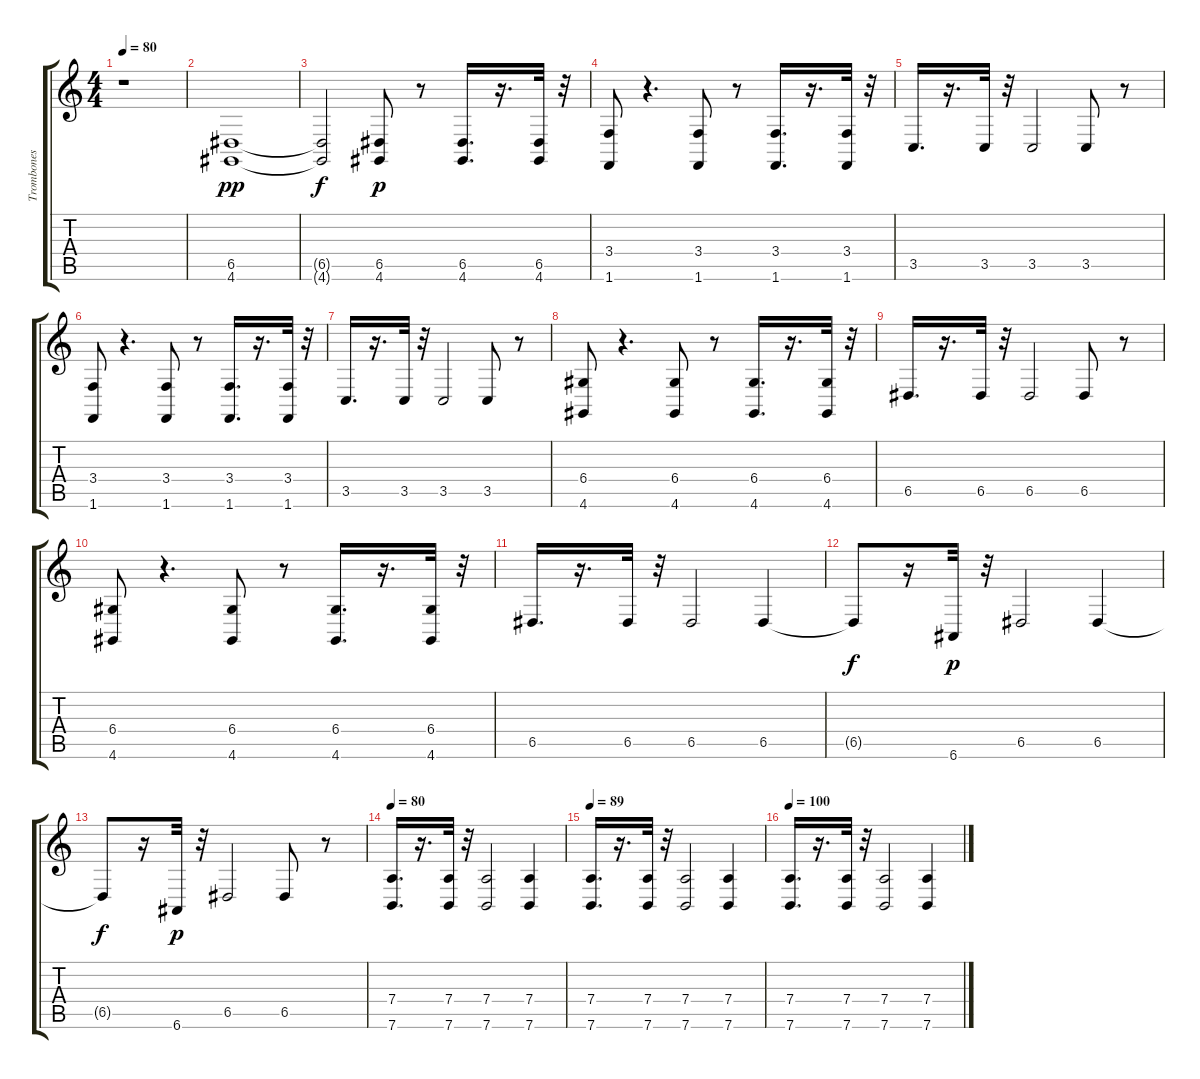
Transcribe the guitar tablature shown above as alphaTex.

\track ("Trombones" "Trombones") {instrument pizzicatostrings}
\staff {score tabs}
\tuning (E4 B3 G3 D3 A2 E2) {hide}
\ts (4 4)
\tempo 80
\clef g2
\ks c
r.1{dy p} |
(6.5 4.6).1{dy pp} |
(6.5{t} 4.6{t}).2{dy f} (6.5 4.6).8{dy p} r.8 (6.5 4.6).16{d} r.16{d} (6.5 4.6).32 r.32 |
(3.4 1.6).8 r.4{d} (3.4 1.6).8 r.8 (3.4 1.6).16{d} r.16{d} (3.4 1.6).32 r.32 |
3.5.16{d} r.16{d} 3.5.32 r.32 3.5.2 3.5.8 r.8 |
(3.4 1.6).8 r.4{d} (3.4 1.6).8 r.8 (3.4 1.6).16{d} r.16{d} (3.4 1.6).32 r.32 |
3.5.16{d} r.16{d} 3.5.32 r.32 3.5.2 3.5.8 r.8 |
(6.4 4.6).8 r.4{d} (6.4 4.6).8 r.8 (6.4 4.6).16{d} r.16{d} (6.4 4.6).32 r.32 |
6.5.16{d} r.16{d} 6.5.32 r.32 6.5.2 6.5.8 r.8 |
(6.4 4.6).8 r.4{d} (6.4 4.6).8 r.8 (6.4 4.6).16{d} r.16{d} (6.4 4.6).32 r.32 |
6.5.16{d} r.16{d} 6.5.32 r.32 6.5.2 6.5.4 |
6.5{t}.8{dy f} r.16 6.6.32{dy p} r.32 6.5.2 6.5.4 |
6.5{t}.8{dy f} r.16 6.6.32{dy p} r.32 6.5.2 6.5.8 r.8 |
\tempo 80
(7.4 7.6).16{d} r.16{d} (7.4 7.6).32 r.32 (7.4 7.6).2 (7.4 7.6).4 |
\tempo 89
(7.4 7.6).16{d} r.16{d} (7.4 7.6).32 r.32 (7.4 7.6).2 (7.4 7.6).4 |
\tempo 100
(7.4 7.6).16{d} r.16{d} (7.4 7.6).32 r.32 (7.4 7.6).2 (7.4 7.6).4
